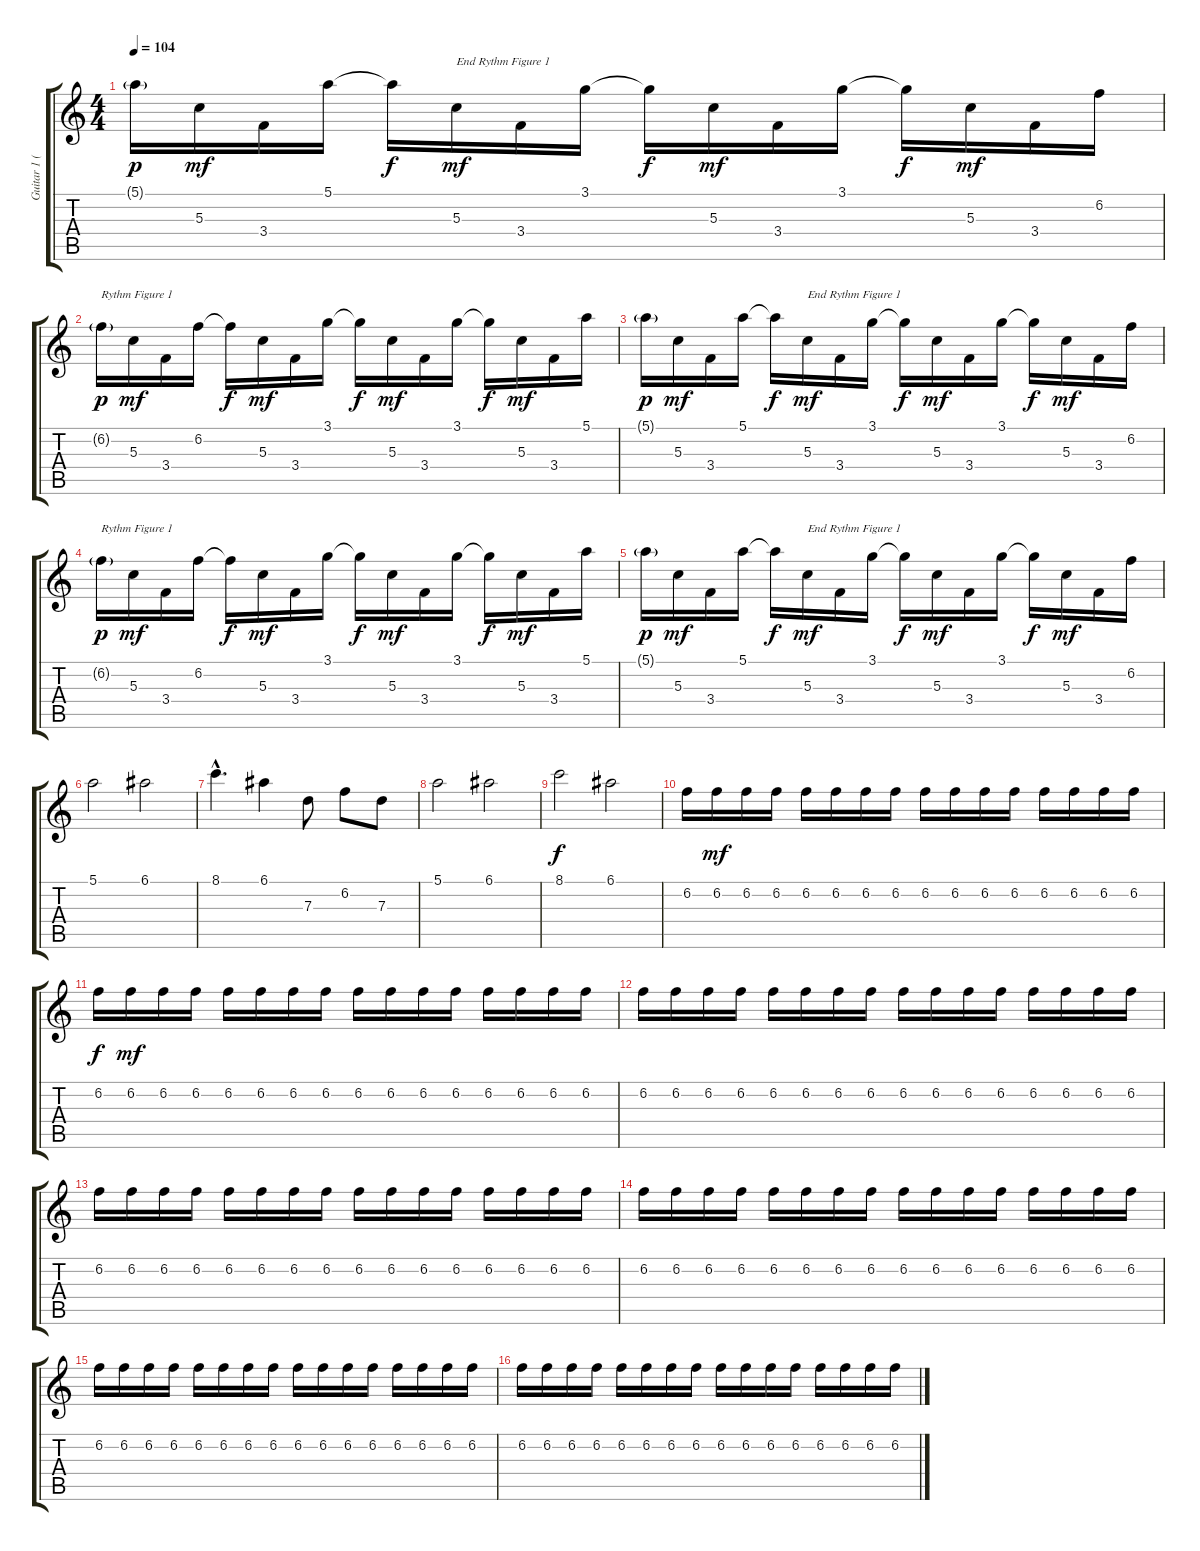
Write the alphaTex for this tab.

\track ("Guitar 1 (Lead)" "Guitar 1 (") {instrument acousticguitarsteel}
\staff {score tabs}
\tuning (E4 B3 G3 D3 A2 E2) {hide}
\ts (4 4)
\tempo 104
\clef g2
\ks c
5.1{g}.16{dy p} 5.3.16{dy mf} 3.4.16 5.1.16 5.1{t}.16{dy f} 5.3.16{txt "End Rythm Figure 1" dy mf} 3.4.16 3.1.16 3.1{t}.16{dy f} 5.3.16{dy mf} 3.4.16 3.1.16 3.1{t}.16{dy f} 5.3.16{dy mf} 3.4.16 6.2.16 |
6.2{g}.16{txt "Rythm Figure 1" dy p} 5.3.16{dy mf} 3.4.16 6.2.16 6.2{t}.16{dy f} 5.3.16{dy mf} 3.4.16 3.1.16 3.1{t}.16{dy f} 5.3.16{dy mf} 3.4.16 3.1.16 3.1{t}.16{dy f} 5.3.16{dy mf} 3.4.16 5.1.16 |
5.1{g}.16{dy p} 5.3.16{dy mf} 3.4.16 5.1.16 5.1{t}.16{dy f} 5.3.16{txt "End Rythm Figure 1" dy mf} 3.4.16 3.1.16 3.1{t}.16{dy f} 5.3.16{dy mf} 3.4.16 3.1.16 3.1{t}.16{dy f} 5.3.16{dy mf} 3.4.16 6.2.16 |
6.2{g}.16{txt "Rythm Figure 1" dy p} 5.3.16{dy mf} 3.4.16 6.2.16 6.2{t}.16{dy f} 5.3.16{dy mf} 3.4.16 3.1.16 3.1{t}.16{dy f} 5.3.16{dy mf} 3.4.16 3.1.16 3.1{t}.16{dy f} 5.3.16{dy mf} 3.4.16 5.1.16 |
5.1{g}.16{dy p} 5.3.16{dy mf} 3.4.16 5.1.16 5.1{t}.16{dy f} 5.3.16{txt "End Rythm Figure 1" dy mf} 3.4.16 3.1.16 3.1{t}.16{dy f} 5.3.16{dy mf} 3.4.16 3.1.16 3.1{t}.16{dy f} 5.3.16{dy mf} 3.4.16 6.2.16 |
5.1.2 6.1.2 |
8.1{hac}.4{d} 6.1.4 7.3.8 6.2.8 7.3.8 |
5.1.2 6.1.2 |
8.1.2{dy f} 6.1.2 |
6.2.16{volume 14} 6.2.16{dy mf} 6.2.16{volume 14} 6.2.16 6.2.16{volume 14} 6.2.16 6.2.16{volume 14} 6.2.16 6.2.16{volume 14} 6.2.16 6.2.16{volume 14} 6.2.16 6.2.16{volume 14} 6.2.16 6.2.16{volume 14} 6.2.16 |
6.2.16{dy f volume 14} 6.2.16{dy mf} 6.2.16{volume 14} 6.2.16 6.2.16{volume 14} 6.2.16 6.2.16{volume 14} 6.2.16 6.2.16{volume 14} 6.2.16 6.2.16{volume 14} 6.2.16 6.2.16{volume 14} 6.2.16 6.2.16{volume 14} 6.2.16 |
6.2.16{volume 13} 6.2.16 6.2.16{volume 13} 6.2.16 6.2.16{volume 13} 6.2.16 6.2.16{volume 13} 6.2.16 6.2.16{volume 13} 6.2.16 6.2.16{volume 13} 6.2.16 6.2.16{volume 13} 6.2.16 6.2.16{volume 12} 6.2.16 |
6.2.16{volume 13} 6.2.16 6.2.16{volume 13} 6.2.16 6.2.16{volume 13} 6.2.16 6.2.16{volume 13} 6.2.16 6.2.16{volume 13} 6.2.16 6.2.16{volume 13} 6.2.16 6.2.16{volume 13} 6.2.16 6.2.16{volume 12} 6.2.16 |
6.2.16{volume 12} 6.2.16 6.2.16{volume 12} 6.2.16 6.2.16{volume 12} 6.2.16 6.2.16{volume 12} 6.2.16 6.2.16{volume 12} 6.2.16 6.2.16{volume 12} 6.2.16 6.2.16{volume 12} 6.2.16 6.2.16{volume 12} 6.2.16 |
6.2.16{volume 12} 6.2.16 6.2.16{volume 12} 6.2.16 6.2.16{volume 12} 6.2.16 6.2.16{volume 12} 6.2.16 6.2.16{volume 12} 6.2.16 6.2.16{volume 12} 6.2.16 6.2.16{volume 12} 6.2.16 6.2.16{volume 12} 6.2.16 |
6.2.16{volume 11} 6.2.16 6.2.16{volume 11} 6.2.16{volume 11} 6.2.16 6.2.16{volume 11} 6.2.16 6.2.16{volume 11} 6.2.16 6.2.16{volume 11} 6.2.16 6.2.16{volume 11} 6.2.16 6.2.16{volume 10} 6.2.16 6.2.16
